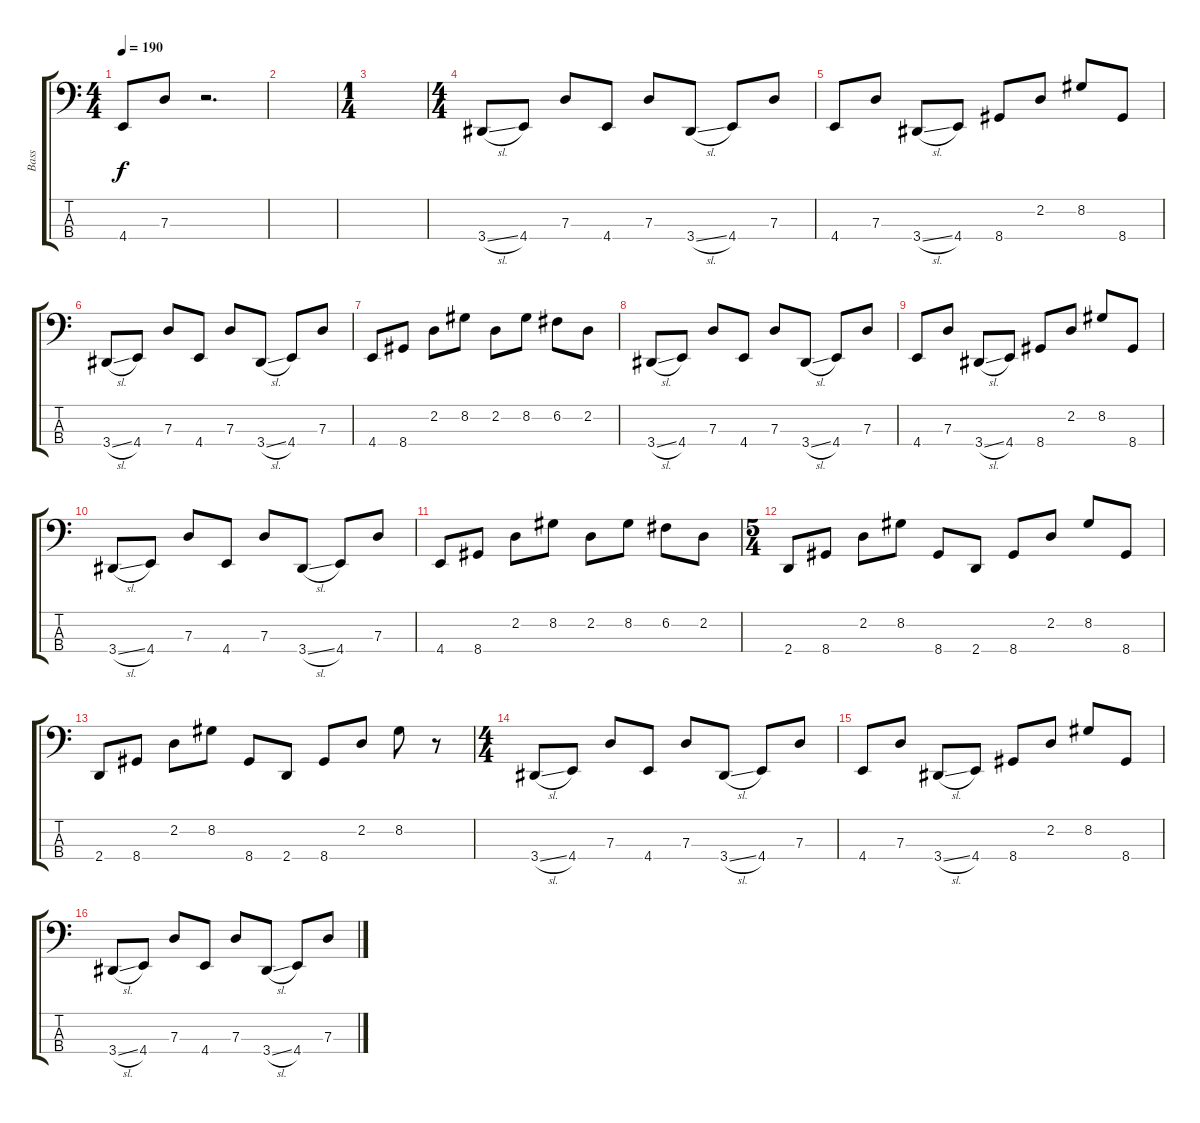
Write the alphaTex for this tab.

\track ("Bass" "Bass") {instrument electricbassfinger}
\staff {score tabs}
\tuning (F2 C2 G1 C1) {hide}
\ts (4 4)
\tempo 190
\clef f4
\ks c
4.4.8{dy f} 7.3.8 r.2{d} |
|
\ts (1 4)
|
\ts (4 4)
3.4{sl}.8 4.4.8 7.3.8 4.4.8 7.3.8 3.4{sl}.8 4.4.8 7.3.8 |
4.4.8 7.3.8 3.4{sl}.8 4.4.8 8.4.8 2.2.8 8.2.8 8.4.8 |
3.4{sl}.8 4.4.8 7.3.8 4.4.8 7.3.8 3.4{sl}.8 4.4.8 7.3.8 |
4.4.8 8.4.8 2.2.8 8.2.8 2.2.8 8.2.8 6.2.8 2.2.8 |
3.4{sl}.8 4.4.8 7.3.8 4.4.8 7.3.8 3.4{sl}.8 4.4.8 7.3.8 |
4.4.8 7.3.8 3.4{sl}.8 4.4.8 8.4.8 2.2.8 8.2.8 8.4.8 |
3.4{sl}.8 4.4.8 7.3.8 4.4.8 7.3.8 3.4{sl}.8 4.4.8 7.3.8 |
4.4.8 8.4.8 2.2.8 8.2.8 2.2.8 8.2.8 6.2.8 2.2.8 |
\ts (5 4)
2.4.8 8.4.8 2.2.8 8.2.8 8.4.8 2.4.8 8.4.8 2.2.8 8.2.8 8.4.8 |
2.4.8 8.4.8 2.2.8 8.2.8 8.4.8 2.4.8 8.4.8 2.2.8 8.2.8 r.8 |
\ts (4 4)
3.4{sl}.8 4.4.8 7.3.8 4.4.8 7.3.8 3.4{sl}.8 4.4.8 7.3.8 |
4.4.8 7.3.8 3.4{sl}.8 4.4.8 8.4.8 2.2.8 8.2.8 8.4.8 |
3.4{sl}.8 4.4.8 7.3.8 4.4.8 7.3.8 3.4{sl}.8 4.4.8 7.3.8
